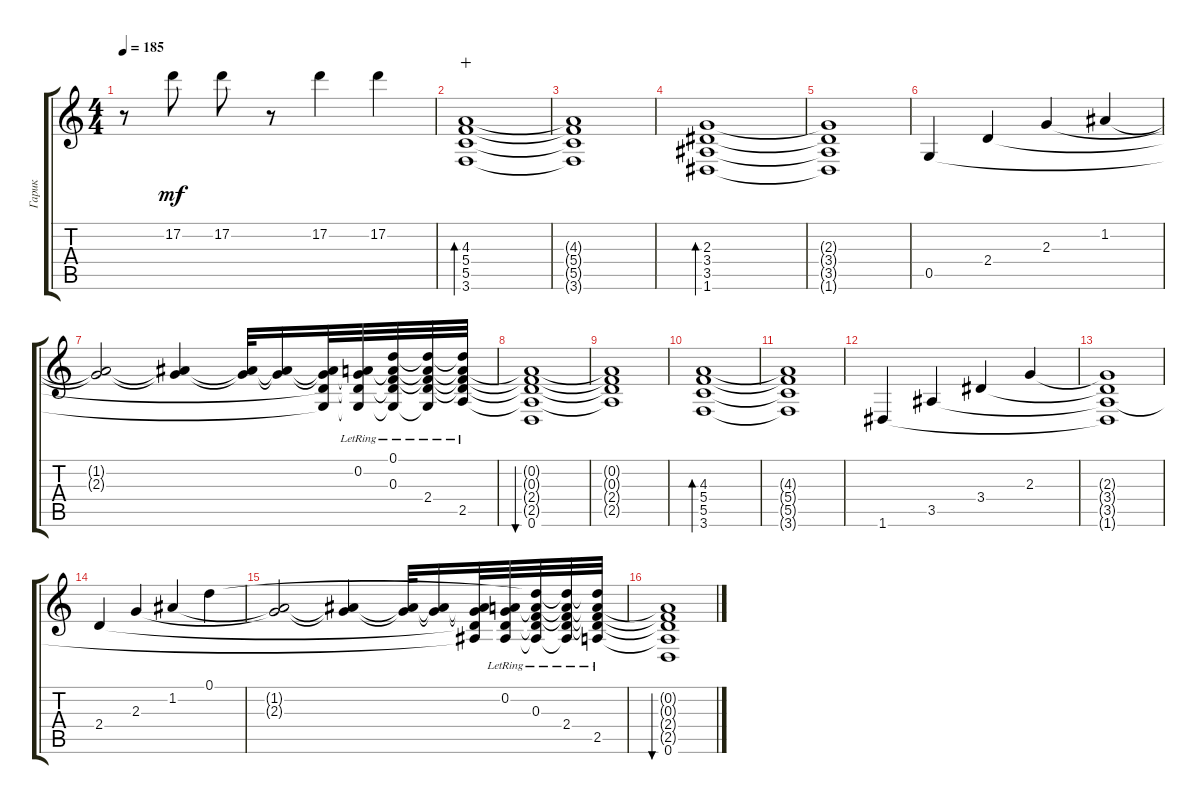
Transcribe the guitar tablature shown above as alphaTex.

\track ("Гарик" "Гарик") {instrument overdrivenguitar}
\staff {score tabs}
\tuning (D4 A3 F3 C3 G2 D2) {hide}
\ts (4 4)
\tempo 185
\clef g2
\ks c
r.8{dy mf} 17.2.8 17.2.8 r.8 17.2.4 17.2.4 |
(4.3 5.4 5.5 3.6).1{bd 120 wahc} |
(4.3{t} 5.4{t} 5.5{t} 3.6{t}).1 |
(2.3 3.4 3.5 1.6).1{bd 120} |
(2.3{t} 3.4{t} 3.5{t} 1.6{t}).1 |
0.5.4 2.4.4 2.3.4 1.2.4 |
(1.2{t} 2.3{t}).2 (1.2{t} 2.3{t}).4 (1.2{t} 2.3{t}).32 (1.2{t} 2.3{t}).16 (1.2{t} 2.3{t} 2.4{t} 0.5{t}).32 (0.2{lr} 2.3{t} 2.4{t} 0.5{t}).32 (0.1 0.2{t} 0.3{lr} 2.4{t} 0.5{t}).32 (0.1{t} 0.2{t} 0.3{t} 2.4{lr} 0.5{t}).32 (0.1{t} 0.2{t} 0.3{t} 2.4{t} 2.5{lr}).32 |
(0.2{t} 0.3{t} 2.4{t} 2.5{t} 0.6).1{bu 120} |
(0.2{t} 0.3{t} 2.4{t} 2.5{t}).1 |
(4.3 5.4 5.5 3.6).1{bd 120} |
(4.3{t} 5.4{t} 5.5{t} 3.6{t}).1 |
1.6.4 3.5.4 3.4.4 2.3.4 |
(2.3{t} 3.4{t} 3.5{t} 1.6{t}).1 |
2.4.4 2.3.4 1.2.4 0.1.4 |
(1.2{t} 2.3{t}).2 (1.2{t} 2.3{t}).4 (1.2{t} 2.3{t}).32 (1.2{t} 2.3{t}).16 (1.2{t} 2.3{t} 2.4{t} 3.5{t}).32 (0.2{lr} 2.3{t} 2.4{t} 3.5{t}).32 (0.1{t} 0.2{t} 0.3{lr} 2.4{t} 3.5{t}).32 (0.1{t} 0.2{t} 0.3{t} 2.4{lr} 3.5{t}).32 (0.1{t} 0.2{t} 0.3{t} 2.4{t} 2.5{lr}).32 |
(0.2{t} 0.3{t} 2.4{t} 2.5{t} 0.6).1{bu 120}
